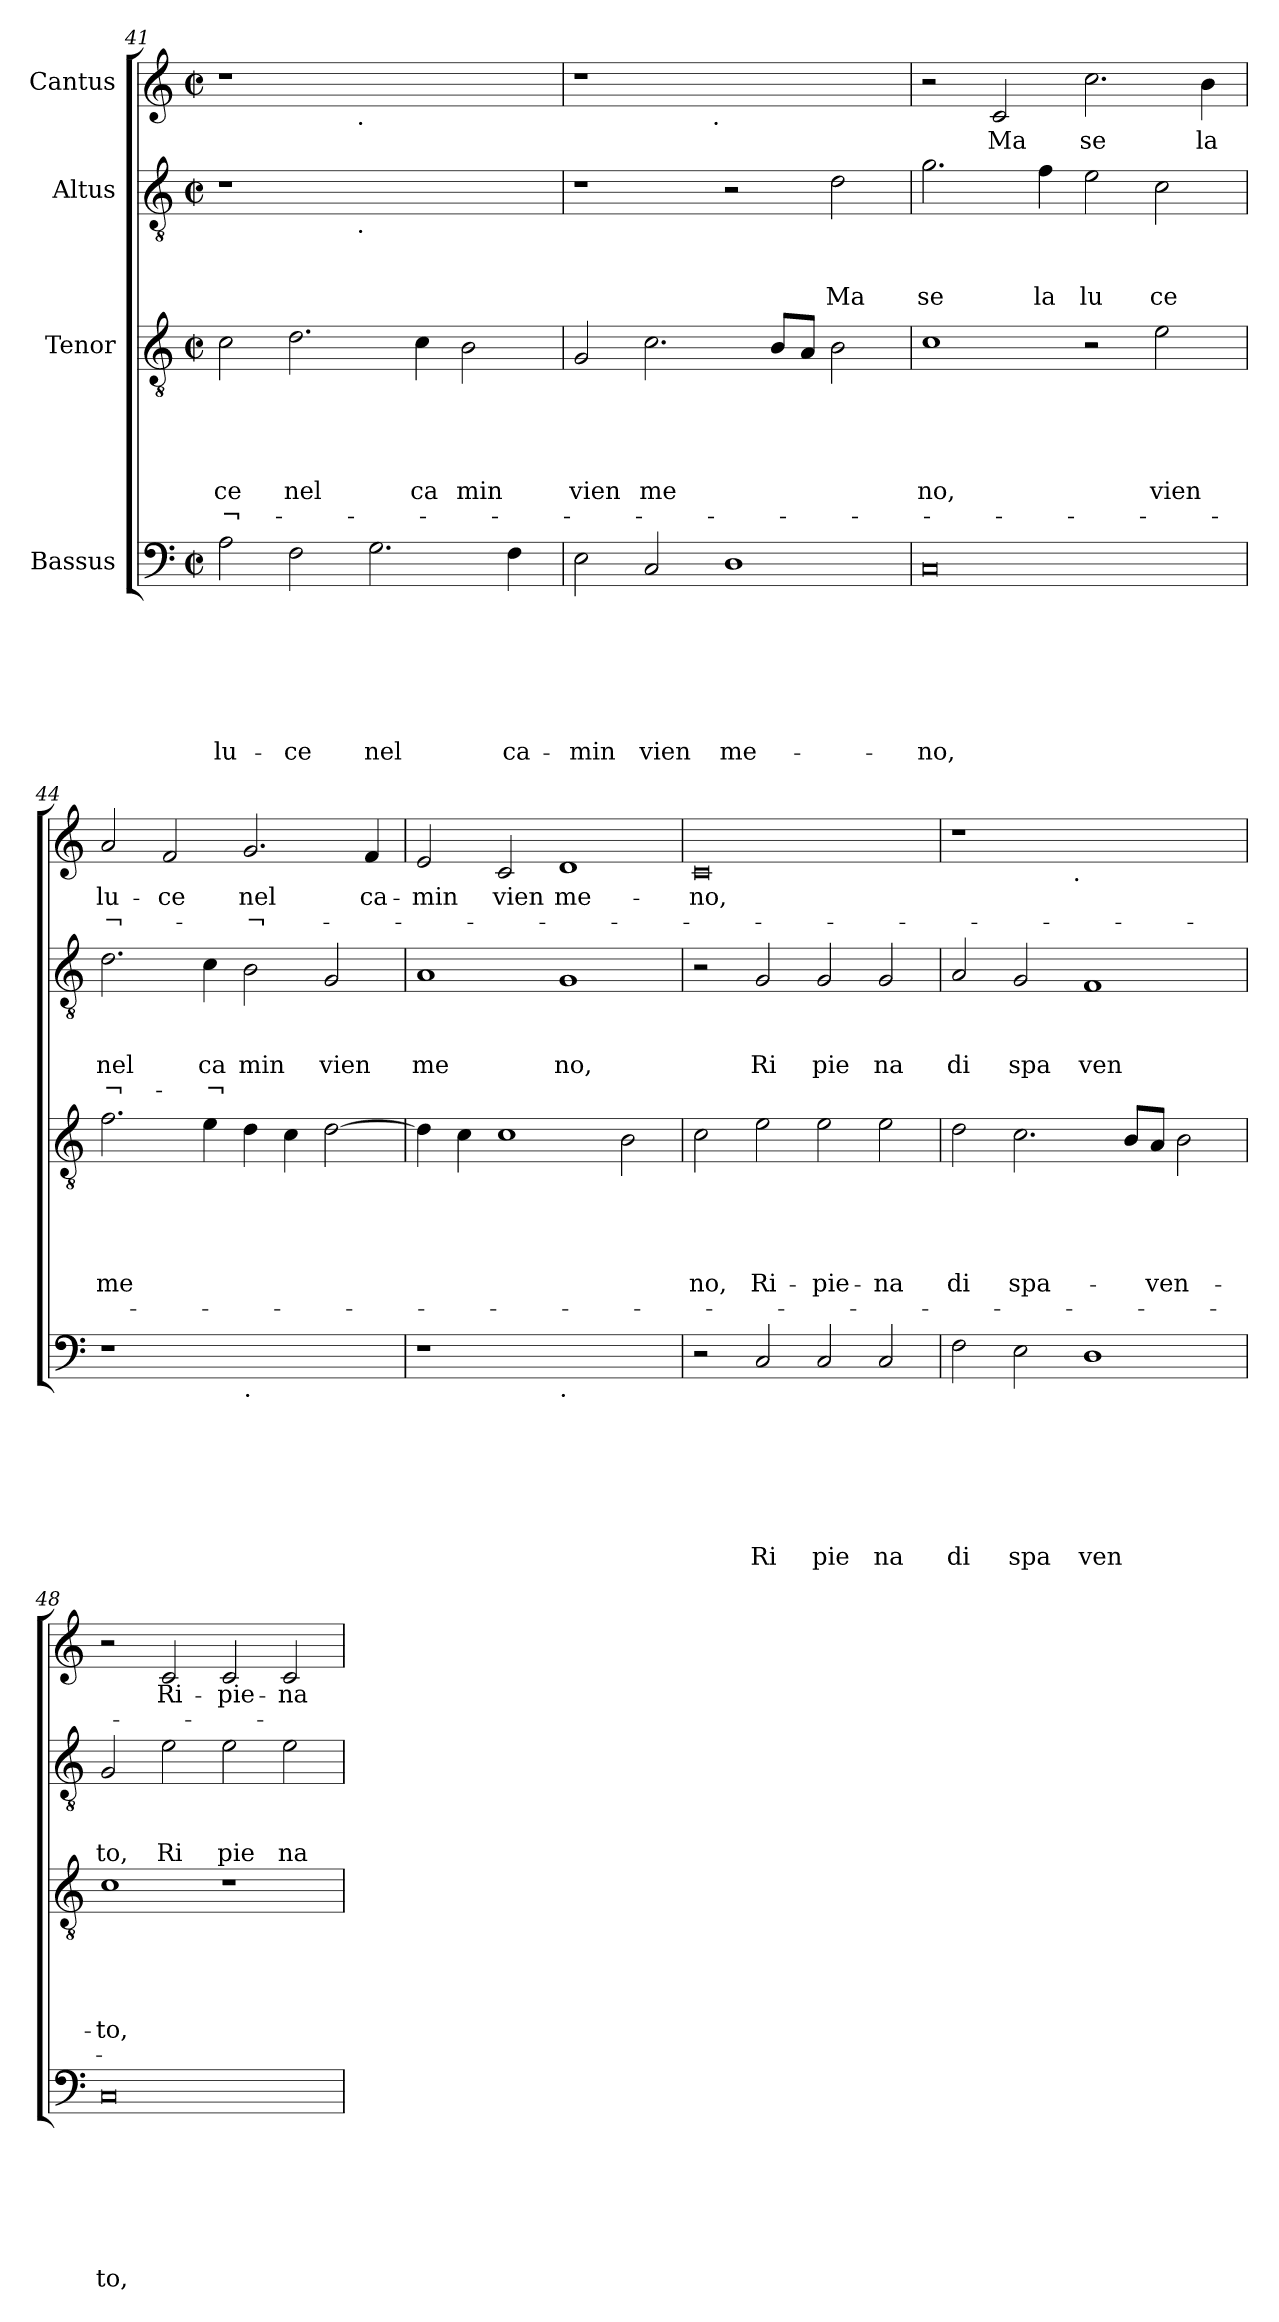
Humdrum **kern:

**kern	**text	**text	**text	**text	**text	**text	**text	**kern	**text	**text	**text	**text	**text	**text	**kern	**text	**text	**text	**text	**kern	**text	**text
*part4	*part4	*part4	*part4	*part4	*part4	*part4	*part4	*part3	*part3	*part3	*part3	*part3	*part3	*part3	*part2	*part2	*part2	*part2	*part2	*part1	*part1	*part1
*staff4	*staff4	*staff4	*staff4	*staff4	*staff4	*staff4	*staff4	*staff3	*staff3	*staff3	*staff3	*staff3	*staff3	*staff3	*staff2	*staff2	*staff2	*staff2	*staff2	*staff1	*staff1	*staff1
*I"Bassus	*	*	*	*	*	*	*	*I"Tenor	*	*	*	*	*	*	*I"Altus	*	*	*	*	*I"Cantus	*	*
*clefF4	*	*	*	*	*	*	*	*clefGv2	*	*	*	*	*	*	*clefGv2	*	*	*	*	*clefG2	*	*
*k[]	*	*	*	*	*	*	*	*k[]	*	*	*	*	*	*	*k[]	*	*	*	*	*k[]	*	*
*C:	*	*	*	*	*	*	*	*C:	*	*	*	*	*	*	*C:	*	*	*	*	*C:	*	*
*M2/2	*	*	*	*	*	*	*	*M2/2	*	*	*	*	*	*	*M2/2	*	*	*	*	*M2/2	*	*
*met(c|)	*	*	*	*	*	*	*	*met(c|)	*	*	*	*	*	*	*met(c|)	*	*	*	*	*met(c|)	*	*
=41	=41	=41	=41	=41	=41	=41	=41	=41	=41	=41	=41	=41	=41	=41	=41	=41	=41	=41	=41	=41	=41	=41
!	!	!	!	!	!	!	!LO:LY:b	!	!	!	!	!	!LO:LY:b	!LO:LY:b	!	!	!	!	!	!	!	!
*	*	*	*	*	*	*	*	*	*	*	*	*	*	*	*^	*	*	*	*	*^	*	*
2A\	.	.	.	.	.	.	lu-	2c\	.	.	.	.	ce	-¬-	1r	2ryy	.	.	.	.	1r	2ryy	.	.
!	!	!	!	!	!	!	!LO:LY:b	!	!	!	!	!	!LO:LY:b	!	!	!	!	!	!	!	!	!	!	!
2F\	.	.	.	.	.	.	-ce	2.d\	.	.	.	.	nel	.	.	4...ryy	.	.	.	.	.	4...ryy	.	.
!	!	!	!	!	!	!	!	!	!	!	!	!	!	!	!	!	!	!	!	!	!	!LO:TX:b:t=.	!	!
!	!	!	!	!	!	!	!	!	!	!	!	!	!	!	!	!LO:TX:b:t=.	!	!	!	!	!	!	!	!
.	.	.	.	.	.	.	.	.	.	.	.	.	.	.	.	1ryy	.	.	.	.	.	1ryy	.	.
!	!	!	!	!	!	!	!LO:LY:b	!	!	!	!	!	!	!	!	!	!	!	!	!	!	!	!	!
2.G\	.	.	.	.	.	.	nel	.	.	.	.	.	.	.	1ryy	.	.	.	.	.	1ryy	.	.	.
!	!	!	!	!	!	!	!	!	!	!	!	!	!LO:LY:b	!	!	!	!	!	!	!	!	!	!	!
.	.	.	.	.	.	.	.	4c\	.	.	.	.	ca	.	.	.	.	.	.	.	.	.	.	.
!	!	!	!	!	!	!	!	!	!	!	!	!	!LO:LY:b	!	!	!	!	!	!	!	!	!	!	!
.	.	.	.	.	.	.	.	2B\	.	.	.	.	min	.	.	.	.	.	.	.	.	.	.	.
!	!	!	!	!	!	!	!LO:LY:b	!	!	!	!	!	!	!	!	!	!	!	!	!	!	!	!	!
4F\	.	.	.	.	.	.	ca-	.	.	.	.	.	.	.	.	.	.	.	.	.	.	.	.	.
.	.	.	.	.	.	.	.	.	.	.	.	.	.	.	.	32ryy	.	.	.	.	.	32ryy	.	.
=42	=42	=42	=42	=42	=42	=42	=42	=42	=42	=42	=42	=42	=42	=42	=42	=42	=42	=42	=42	=42	=42	=42	=42	=42
!	!	!	!	!	!	!	!LO:LY:b	!	!	!	!	!	!LO:LY:b	!	!	!	!	!	!	!	!	!	!	!
*	*	*	*	*	*	*	*	*	*	*	*	*	*	*	*v	*v	*	*	*	*	*	*	*	*
2E\	.	.	.	.	.	.	-min	2G/	.	.	.	.	vien	.	1r	.	.	.	.	1r	2ryy	.	.
!	!	!	!	!	!	!	!LO:LY:b	!	!	!	!	!	!LO:LY:b	!	!	!	!	!	!	!	!	!	!
2C/	.	.	.	.	.	.	vien	2.c\	.	.	.	.	me	.	.	.	.	.	.	.	4...ryy	.	.
!	!	!	!	!	!	!	!	!	!	!	!	!	!	!	!	!	!	!	!	!	!LO:TX:b:t=.	!	!
.	.	.	.	.	.	.	.	.	.	.	.	.	.	.	.	.	.	.	.	.	1ryy	.	.
!	!	!	!	!	!	!	!LO:LY:b	!	!	!	!	!	!	!	!	!	!	!	!	!	!	!	!
1D	.	.	.	.	.	.	me-	.	.	.	.	.	.	.	2r	.	.	.	.	1ryy	.	.	.
.	.	.	.	.	.	.	.	8B/L	.	.	.	.	.	.	.	.	.	.	.	.	.	.	.
.	.	.	.	.	.	.	.	8A/J	.	.	.	.	.	.	.	.	.	.	.	.	.	.	.
!	!	!	!	!	!	!	!	!	!	!	!	!	!	!	!	!	!	!LO:LY:b	!	!	!	!	!
.	.	.	.	.	.	.	.	2B\	.	.	.	.	.	.	2d\	.	.	Ma	.	.	.	.	.
.	.	.	.	.	.	.	.	.	.	.	.	.	.	.	.	.	.	.	.	.	32ryy	.	.
=43	=43	=43	=43	=43	=43	=43	=43	=43	=43	=43	=43	=43	=43	=43	=43	=43	=43	=43	=43	=43	=43	=43	=43
!	!	!	!	!	!	!	!LO:LY:b	!	!	!	!	!	!LO:LY:b	!	!	!	!	!LO:LY:b	!	!	!	!	!
*	*	*	*	*	*	*	*	*	*	*	*	*	*	*	*	*	*	*	*	*v	*v	*	*
0C	.	.	.	.	.	.	-no,	1c	.	.	.	.	no,	.	2.g\	.	.	se	.	2r	.	.
!	!	!	!	!	!	!	!	!	!	!	!	!	!	!	!	!	!	!	!	!	!LO:LY:b	!
.	.	.	.	.	.	.	.	.	.	.	.	.	.	.	.	.	.	.	.	2c/	Ma	.
!	!	!	!	!	!	!	!	!	!	!	!	!	!	!	!	!	!	!LO:LY:b	!	!	!	!
.	.	.	.	.	.	.	.	.	.	.	.	.	.	.	4f\	.	.	la	.	.	.	.
!	!	!	!	!	!	!	!	!	!	!	!	!	!	!	!	!	!	!LO:LY:b	!	!	!LO:LY:b	!
.	.	.	.	.	.	.	.	2r	.	.	.	.	.	.	2e\	.	.	lu	.	2.cc\	se	.
!	!	!	!	!	!	!	!	!	!	!	!	!	!LO:LY:b	!	!	!	!	!LO:LY:b	!	!	!	!
.	.	.	.	.	.	.	.	2e\	.	.	.	.	vien	.	2c\	.	.	ce	.	.	.	.
!	!	!	!	!	!	!	!	!	!	!	!	!	!	!	!	!	!	!	!	!	!LO:LY:b	!
.	.	.	.	.	.	.	.	.	.	.	.	.	.	.	.	.	.	.	.	4b\	la	.
=44	=44	=44	=44	=44	=44	=44	=44	=44	=44	=44	=44	=44	=44	=44	=44	=44	=44	=44	=44	=44	=44	=44
!	!	!	!	!	!	!	!	!	!	!	!	!	!LO:LY:b	!	!	!	!	!LO:LY:b	!LO:LY:b	!	!LO:LY:b	!LO:LY:b
1r	.	.	.	.	.	.	.	2.f\	.	.	.	.	me	.	2.d\	.	.	nel	-¬-	2a/	lu-	-¬-
!	!	!	!	!	!	!	!	!	!	!	!	!	!	!	!	!	!	!	!	!	!LO:LY:b	!
.	.	.	.	.	.	.	.	.	.	.	.	.	.	.	.	.	.	.	.	2f/	-ce	.
!	!	!	!	!	!	!	!	!	!	!	!	!	!	!	!	!	!	!LO:LY:b	!LO:LY:b	!	!	!
.	.	.	.	.	.	.	.	4e\	.	.	.	.	.	.	4c\	.	.	ca	-¬	.	.	.
!LO:TX:b:t=.	!	!	!	!	!	!	!	!	!	!	!	!	!	!	!	!	!	!	!	!	!	!
!	!	!	!	!	!	!	!	!	!	!	!	!	!	!	!	!	!	!LO:LY:b	!	!	!LO:LY:b	!LO:LY:b
1ryy	.	.	.	.	.	.	.	4d\	.	.	.	.	.	.	2B\	.	.	min	.	2.g/	nel	-¬-
.	.	.	.	.	.	.	.	4c\	.	.	.	.	.	.	.	.	.	.	.	.	.	.
!	!	!	!	!	!	!	!	!	!	!	!	!	!	!	!	!	!	!LO:LY:b	!	!	!	!
.	.	.	.	.	.	.	.	[<2d\	.	.	.	.	.	.	2G/	.	.	vien	.	.	.	.
!	!	!	!	!	!	!	!	!	!	!	!	!	!	!	!	!	!	!	!	!	!LO:LY:b	!
.	.	.	.	.	.	.	.	.	.	.	.	.	.	.	.	.	.	.	.	4f/	ca-	.
!!LO:LB:g=z
=45	=45	=45	=45	=45	=45	=45	=45	=45	=45	=45	=45	=45	=45	=45	=45	=45	=45	=45	=45	=45	=45	=45
!	!	!	!	!	!	!	!	!	!	!	!	!	!	!	!	!	!	!LO:LY:b	!	!	!LO:LY:b	!
1r	.	.	.	.	.	.	.	4d\]	.	.	.	.	.	.	1A	.	.	me	.	2e/	-min	.
.	.	.	.	.	.	.	.	4c\	.	.	.	.	.	.	.	.	.	.	.	.	.	.
!	!	!	!	!	!	!	!	!	!	!	!	!	!	!	!	!	!	!	!	!	!LO:LY:b	!
.	.	.	.	.	.	.	.	1c	.	.	.	.	.	.	.	.	.	.	.	2c/	vien	.
!LO:TX:b:t=.	!	!	!	!	!	!	!	!	!	!	!	!	!	!	!	!	!	!	!	!	!	!
!	!	!	!	!	!	!	!	!	!	!	!	!	!	!	!	!	!	!LO:LY:b	!	!	!LO:LY:b	!
1ryy	.	.	.	.	.	.	.	.	.	.	.	.	.	.	1G	.	.	no,	.	1d	me-	.
.	.	.	.	.	.	.	.	2B\	.	.	.	.	.	.	.	.	.	.	.	.	.	.
=46	=46	=46	=46	=46	=46	=46	=46	=46	=46	=46	=46	=46	=46	=46	=46	=46	=46	=46	=46	=46	=46	=46
!	!	!	!	!	!	!	!	!	!	!	!	!	!LO:LY:b	!	!	!	!	!	!	!	!LO:LY:b	!
2r	.	.	.	.	.	.	.	2c\	.	.	.	.	no,	.	2r	.	.	.	.	0c	-no,	.
!	!	!	!	!	!	!	!LO:LY:b	!	!	!	!	!	!LO:LY:b	!	!	!	!	!LO:LY:b	!	!	!	!
2C/	.	.	.	.	.	.	Ri	2e\	.	.	.	.	Ri-	.	2G/	.	.	Ri	.	.	.	.
!	!	!	!	!	!	!	!LO:LY:b	!	!	!	!	!	!LO:LY:b	!	!	!	!	!LO:LY:b	!	!	!	!
2C/	.	.	.	.	.	.	pie	2e\	.	.	.	.	-pie-	.	2G/	.	.	pie	.	.	.	.
!	!	!	!	!	!	!	!LO:LY:b	!	!	!	!	!	!LO:LY:b	!	!	!	!	!LO:LY:b	!	!	!	!
2C/	.	.	.	.	.	.	na	2e\	.	.	.	.	-na	.	2G/	.	.	na	.	.	.	.
=47	=47	=47	=47	=47	=47	=47	=47	=47	=47	=47	=47	=47	=47	=47	=47	=47	=47	=47	=47	=47	=47	=47
!	!	!	!	!	!	!	!LO:LY:b	!	!	!	!	!	!LO:LY:b	!	!	!	!	!LO:LY:b	!	!	!	!
*	*	*	*	*	*	*	*	*	*	*	*	*	*	*	*	*	*	*	*	*^	*	*
2F\	.	.	.	.	.	.	di	2d\	.	.	.	.	di	.	2A/	.	.	di	.	1r	2ryy	.	.
!	!	!	!	!	!	!	!LO:LY:b	!	!	!	!	!	!LO:LY:b	!	!	!	!	!LO:LY:b	!	!	!	!	!
2E\	.	.	.	.	.	.	spa	2.c\	.	.	.	.	spa-	.	2G/	.	.	spa	.	.	4...ryy	.	.
!	!	!	!	!	!	!	!	!	!	!	!	!	!	!	!	!	!	!	!	!	!LO:TX:b:t=.	!	!
.	.	.	.	.	.	.	.	.	.	.	.	.	.	.	.	.	.	.	.	.	1ryy	.	.
!	!	!	!	!	!	!	!LO:LY:b	!	!	!	!	!	!	!	!	!	!	!LO:LY:b	!	!	!	!	!
1D	.	.	.	.	.	.	ven	.	.	.	.	.	.	.	1F	.	.	ven	.	1ryy	.	.	.
.	.	.	.	.	.	.	.	8B/L	.	.	.	.	.	.	.	.	.	.	.	.	.	.	.
!	!	!	!	!	!	!	!	!	!	!	!	!	!LO:LY:b	!	!	!	!	!	!	!	!	!	!
.	.	.	.	.	.	.	.	8A/J	.	.	.	.	-ven-	.	.	.	.	.	.	.	.	.	.
.	.	.	.	.	.	.	.	2B\	.	.	.	.	.	.	.	.	.	.	.	.	.	.	.
.	.	.	.	.	.	.	.	.	.	.	.	.	.	.	.	.	.	.	.	.	32ryy	.	.
=48	=48	=48	=48	=48	=48	=48	=48	=48	=48	=48	=48	=48	=48	=48	=48	=48	=48	=48	=48	=48	=48	=48	=48
!	!	!	!	!	!	!	!LO:LY:b	!	!	!	!	!	!LO:LY:b	!	!	!	!	!LO:LY:b	!	!	!	!	!
*	*	*	*	*	*	*	*	*	*	*	*	*	*	*	*	*	*	*	*	*v	*v	*	*
0C	.	.	.	.	.	.	to,	1c	.	.	.	.	-to,	.	2G/	.	.	to,	.	2r	.	.
!	!	!	!	!	!	!	!	!	!	!	!	!	!	!	!	!	!	!LO:LY:b	!	!	!LO:LY:b	!
.	.	.	.	.	.	.	.	.	.	.	.	.	.	.	2e\	.	.	Ri	.	2c/	Ri-	.
!	!	!	!	!	!	!	!	!	!	!	!	!	!	!	!	!	!	!LO:LY:b	!	!	!LO:LY:b	!
.	.	.	.	.	.	.	.	1r	.	.	.	.	.	.	2e\	.	.	pie	.	2c/	-pie-	.
!	!	!	!	!	!	!	!	!	!	!	!	!	!	!	!	!	!	!LO:LY:b	!	!	!LO:LY:b	!
.	.	.	.	.	.	.	.	.	.	.	.	.	.	.	2e\	.	.	na	.	2c/	-na	.
=	=	=	=	=	=	=	=	=	=	=	=	=	=	=	=	=	=	=	=	=	=	=
*-	*-	*-	*-	*-	*-	*-	*-	*-	*-	*-	*-	*-	*-	*-	*-	*-	*-	*-	*-	*-	*-	*-
